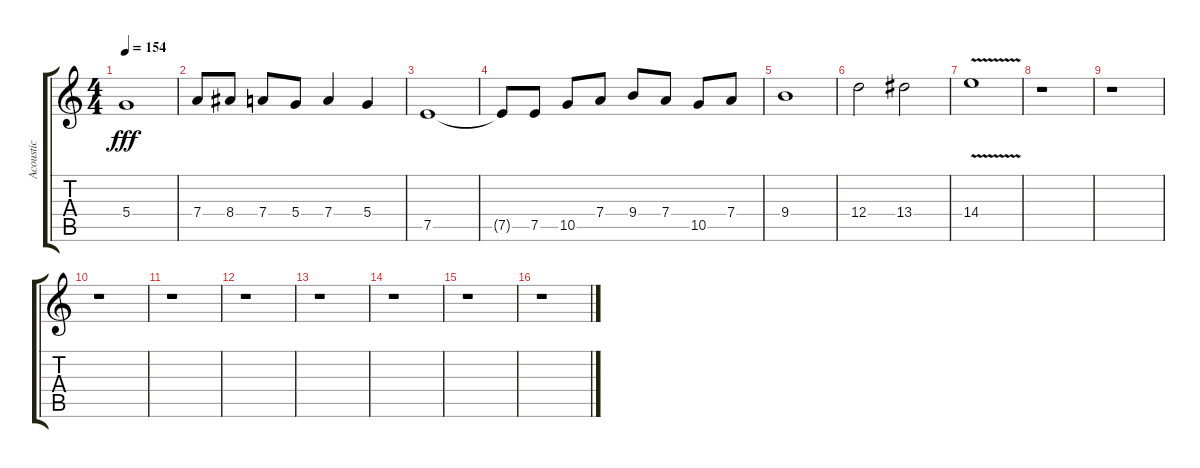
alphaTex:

\track ("Acoustic" "Acoustic") {instrument acousticguitarsteel}
\staff {score tabs}
\tuning (E4 B3 G3 D3 A2 E2) {hide}
\ts (4 4)
\tempo 154
\clef g2
\ks c
5.4.1{dy fff} |
7.4.8 8.4.8 7.4.8 5.4.8 7.4.4 5.4.4 |
7.5.1 |
7.5{t}.8 7.5.8 10.5.8 7.4.8 9.4.8 7.4.8 10.5.8 7.4.8 |
9.4.1 |
12.4.2 13.4.2 |
14.4{v}.1 |
r.1 |
r.1 |
r.1 |
r.1 |
r.1 |
r.1 |
r.1 |
r.1 |
r.1
